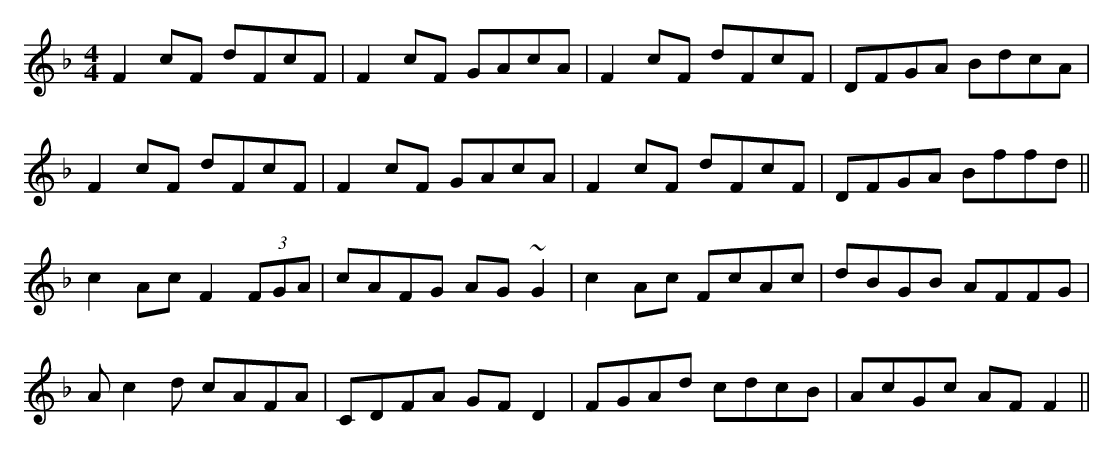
X:1
M:4/4
K:F
F2cF dFcF|F2cF GAcA|F2cF dFcF|DFGA BdcA|
F2cF dFcF|F2cF GAcA|F2cF dFcF|DFGA Bffd||
c2Ac F2 (3FGA|cAFG AG~G2|c2Ac FcAc|dBGB AFFG|
Ac2d cAFA|CDFA GFD2|FGAd cdcB|AcGc AFF2||
